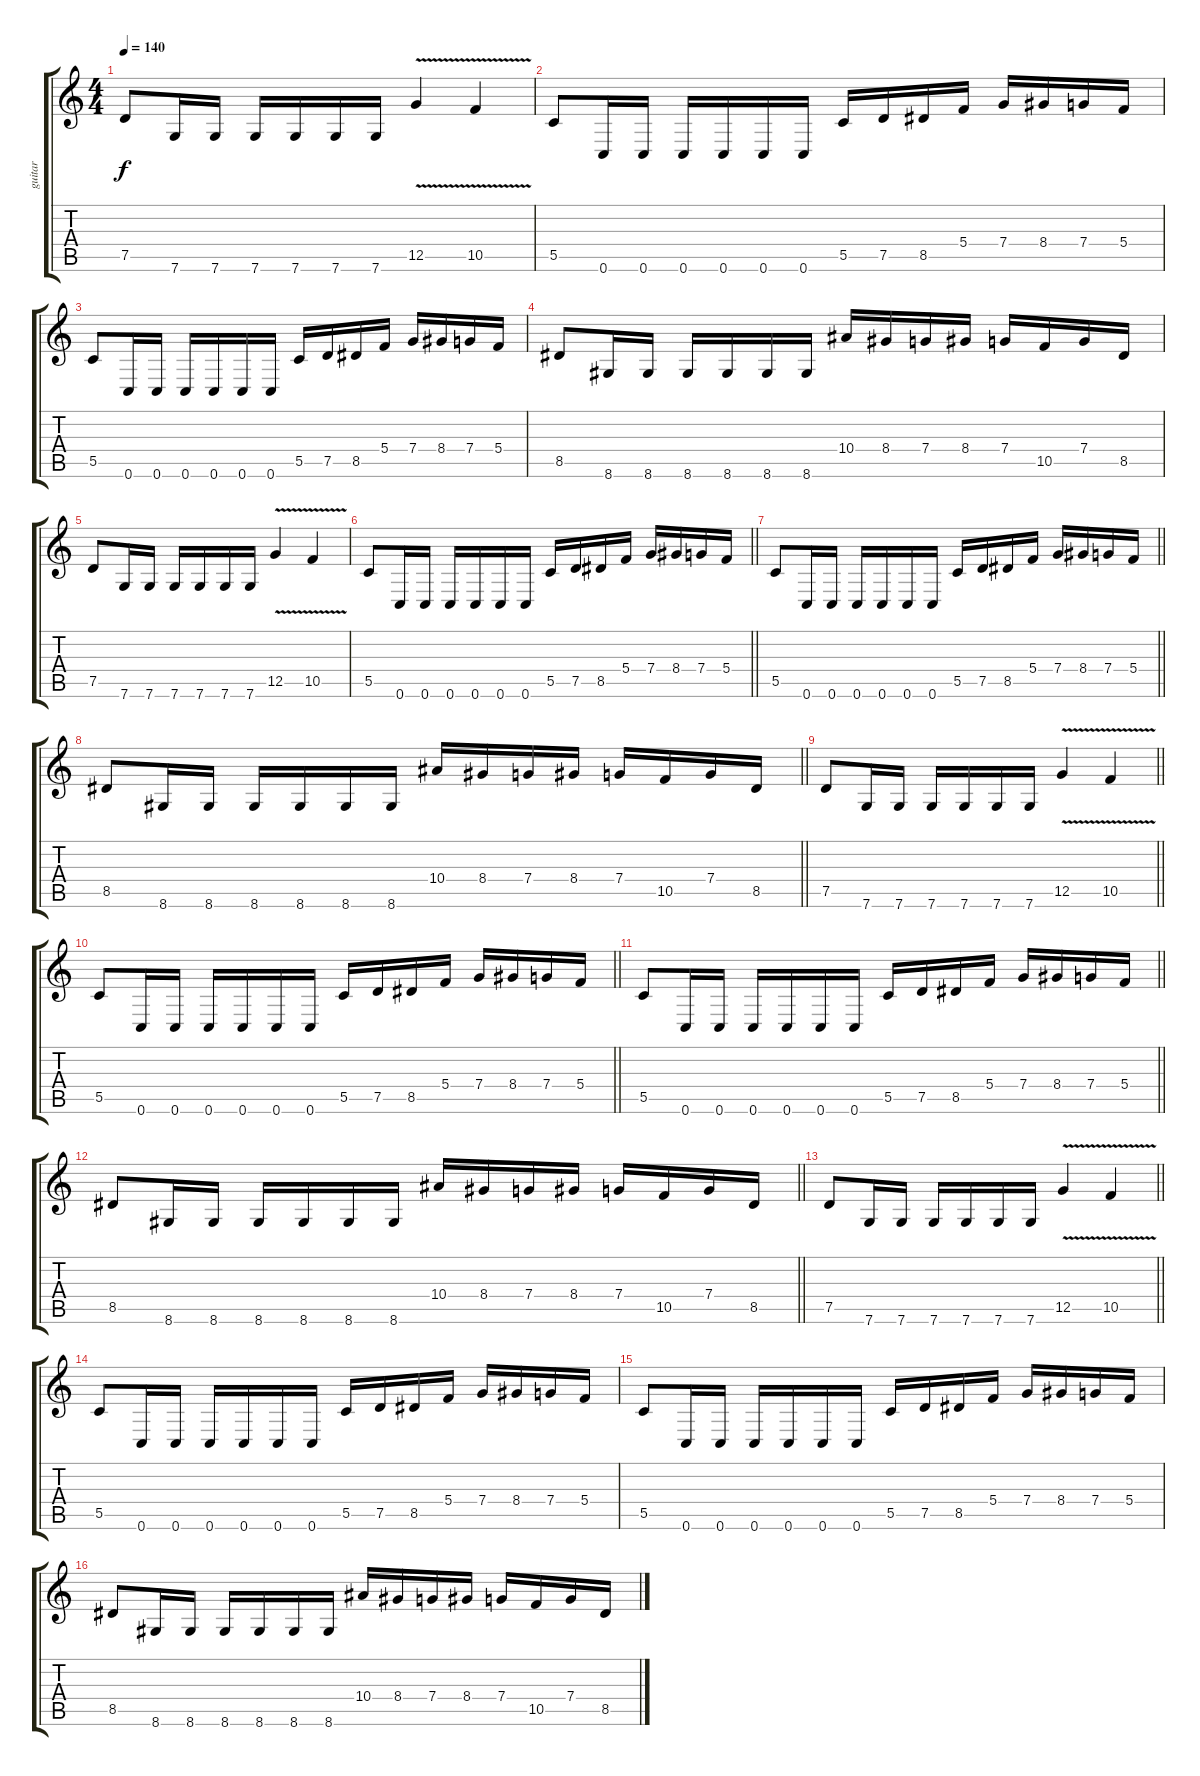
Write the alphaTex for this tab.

\track ("guitar" "guitar") {instrument distortionguitar}
\staff {score tabs}
\tuning (D4 A3 F3 C3 G2 C2) {hide}
\ts (4 4)
\tempo 140
\clef g2
\ks c
7.5.8{dy f} 7.6.16 7.6.16 7.6.16 7.6.16 7.6.16 7.6.16 12.5{v}.4 10.5{v}.4 |
5.5.8 0.6.16 0.6.16 0.6.16 0.6.16 0.6.16 0.6.16 5.5.16 7.5.16 8.5.16 5.4.16 7.4.16 8.4.16 7.4.16 5.4.16 |
5.5.8 0.6.16 0.6.16 0.6.16 0.6.16 0.6.16 0.6.16 5.5.16 7.5.16 8.5.16 5.4.16 7.4.16 8.4.16 7.4.16 5.4.16 |
8.5.8 8.6.16 8.6.16 8.6.16 8.6.16 8.6.16 8.6.16 10.4.16 8.4.16 7.4.16 8.4.16 7.4.16 10.5.16 7.4.16 8.5.16 |
7.5.8 7.6.16 7.6.16 7.6.16 7.6.16 7.6.16 7.6.16 12.5{v}.4 10.5{v}.4 |
\barLineRight lightlight
5.5.8 0.6.16 0.6.16 0.6.16 0.6.16 0.6.16 0.6.16 5.5.16 7.5.16 8.5.16 5.4.16 7.4.16 8.4.16 7.4.16 5.4.16 |
\barLineRight lightlight
5.5.8 0.6.16 0.6.16 0.6.16 0.6.16 0.6.16 0.6.16 5.5.16 7.5.16 8.5.16 5.4.16 7.4.16 8.4.16 7.4.16 5.4.16 |
\barLineRight lightlight
8.5.8 8.6.16 8.6.16 8.6.16 8.6.16 8.6.16 8.6.16 10.4.16 8.4.16 7.4.16 8.4.16 7.4.16 10.5.16 7.4.16 8.5.16 |
\barLineRight lightlight
7.5.8 7.6.16 7.6.16 7.6.16 7.6.16 7.6.16 7.6.16 12.5{v}.4 10.5{v}.4 |
\barLineRight lightlight
5.5.8 0.6.16 0.6.16 0.6.16 0.6.16 0.6.16 0.6.16 5.5.16 7.5.16 8.5.16 5.4.16 7.4.16 8.4.16 7.4.16 5.4.16 |
\barLineRight lightlight
5.5.8 0.6.16 0.6.16 0.6.16 0.6.16 0.6.16 0.6.16 5.5.16 7.5.16 8.5.16 5.4.16 7.4.16 8.4.16 7.4.16 5.4.16 |
\barLineRight lightlight
8.5.8 8.6.16 8.6.16 8.6.16 8.6.16 8.6.16 8.6.16 10.4.16 8.4.16 7.4.16 8.4.16 7.4.16 10.5.16 7.4.16 8.5.16 |
\barLineRight lightlight
7.5.8 7.6.16 7.6.16 7.6.16 7.6.16 7.6.16 7.6.16 12.5{v}.4 10.5{v}.4 |
5.5.8 0.6.16 0.6.16 0.6.16 0.6.16 0.6.16 0.6.16 5.5.16 7.5.16 8.5.16 5.4.16 7.4.16 8.4.16 7.4.16 5.4.16 |
5.5.8 0.6.16 0.6.16 0.6.16 0.6.16 0.6.16 0.6.16 5.5.16 7.5.16 8.5.16 5.4.16 7.4.16 8.4.16 7.4.16 5.4.16 |
8.5.8 8.6.16 8.6.16 8.6.16 8.6.16 8.6.16 8.6.16 10.4.16 8.4.16 7.4.16 8.4.16 7.4.16 10.5.16 7.4.16 8.5.16
